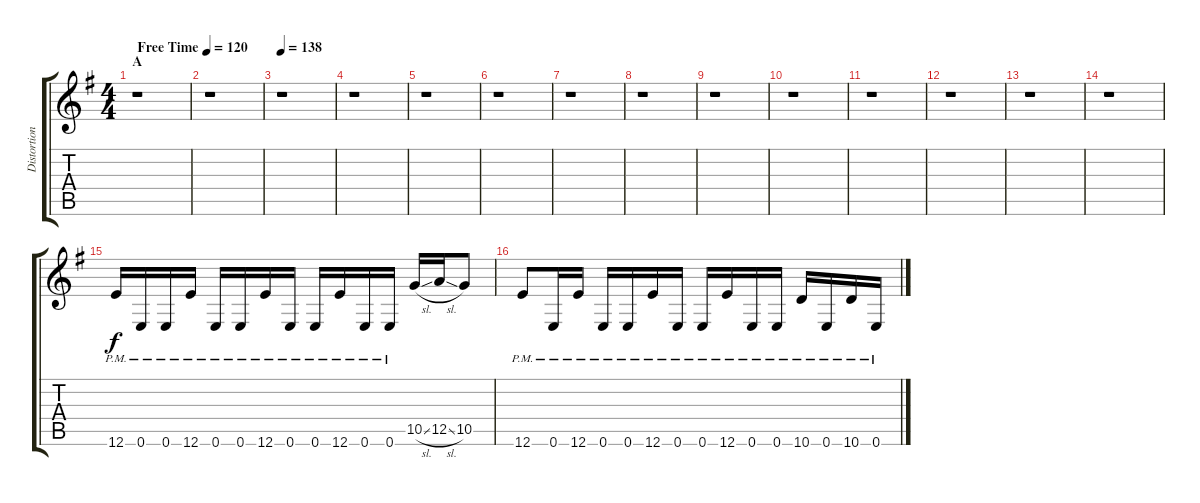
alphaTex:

\track ("Distortion 4" "Distortion") {instrument distortionguitar}
\staff {score tabs}
\tuning (E4 B3 G3 D3 A2 E2) {hide}
\ts (4 4)
\section ("" "A")
\tempo (120 "Free Time")
\clef g2
\ks g
r.1{dy f instrument distortionguitar} |
r.1 |
\tempo 138
r.1 |
r.1 |
r.1 |
r.1 |
r.1 |
r.1 |
r.1 |
r.1 |
r.1 |
r.1 |
r.1 |
r.1 |
12.6{pm}.16 0.6{pm}.16 0.6{pm}.16 12.6{pm}.16 0.6{pm}.16 0.6{pm}.16 12.6{pm}.16 0.6{pm}.16 0.6{pm}.16 12.6{pm}.16 0.6{pm}.16 0.6{pm}.16 10.5{sl}.16 12.5{sl}.16 10.5.8 |
12.6{pm}.8 0.6{pm}.16 12.6{pm}.16 0.6{pm}.16 0.6{pm}.16 12.6{pm}.16 0.6{pm}.16 0.6{pm}.16 12.6{pm}.16 0.6{pm}.16 0.6{pm}.16 10.6{pm}.16 0.6{pm}.16 10.6{pm}.16 0.6{pm}.16
